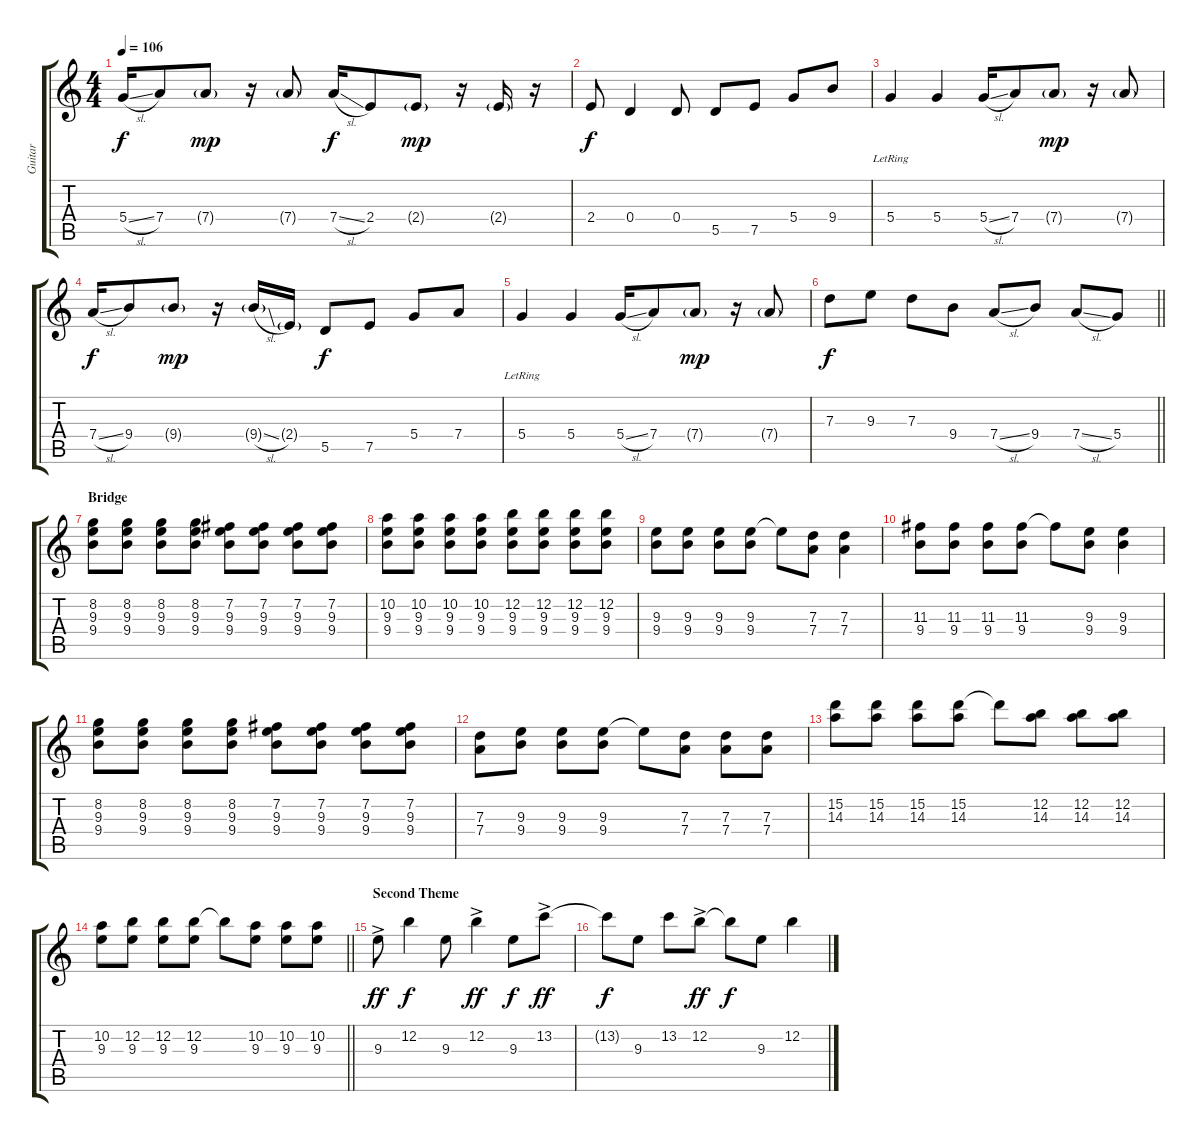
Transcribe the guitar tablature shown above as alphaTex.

\track ("Guitar" "Guitar") {instrument acousticguitarsteel}
\staff {score tabs}
\tuning (E4 B3 G3 D3 A2 E2) {hide}
\ts (4 4)
\tempo 106
\clef g2
\ks c
5.4{sl}.16{dy f} 7.4.8 7.4{g}.8{dy mp} r.16 7.4{g}.8 7.4{sl}.16{dy f} 2.4.8 2.4{g}.8{dy mp} r.16 2.4{g}.16 r.16 |
2.4.8{dy f} 0.4.4 0.4.8 5.5.8 7.5.8 5.4.8 9.4.8 |
5.4{lr}.4 5.4.4 5.4{sl}.16 7.4.8 7.4{g}.8{dy mp} r.16 7.4{g}.8 |
7.4{sl}.16{dy f} 9.4.8 9.4{g}.8{dy mp} r.16 9.4{sl g}.16 2.4{g}.16 5.5.8{dy f} 7.5.8 5.4.8 7.4.8 |
5.4{lr}.4 5.4.4 5.4{sl}.16 7.4.8 7.4{g}.8{dy mp} r.16 7.4{g}.8 |
\barLineRight lightlight
7.3.8{dy f} 9.3.8 7.3.8 9.4.8 7.4{sl}.8 9.4.8 7.4{sl}.8 5.4.8 |
\section ("" "Bridge")
(8.2 9.3 9.4).8 (8.2 9.3 9.4).8 (8.2 9.3 9.4).8 (8.2 9.3 9.4).8 (7.2 9.3 9.4).8 (7.2 9.3 9.4).8 (7.2 9.3 9.4).8 (7.2 9.3 9.4).8 |
(10.2 9.3 9.4).8 (10.2 9.3 9.4).8 (10.2 9.3 9.4).8 (10.2 9.3 9.4).8 (12.2 9.3 9.4).8 (12.2 9.3 9.4).8 (12.2 9.3 9.4).8 (12.2 9.3 9.4).8 |
(9.3 9.4).8 (9.3 9.4).8 (9.3 9.4).8 (9.3 9.4).8 9.3{t}.8 (7.3 7.4).8 (7.3 7.4).4 |
(11.3 9.4).8 (11.3 9.4).8 (11.3 9.4).8 (11.3 9.4).8 11.3{t}.8 (9.3 9.4).8 (9.3 9.4).4 |
(8.2 9.3 9.4).8 (8.2 9.3 9.4).8 (8.2 9.3 9.4).8 (8.2 9.3 9.4).8 (7.2 9.3 9.4).8 (7.2 9.3 9.4).8 (7.2 9.3 9.4).8 (7.2 9.3 9.4).8 |
(7.3 7.4).8 (9.3 9.4).8 (9.3 9.4).8 (9.3 9.4).8 9.3{t}.8 (7.3 7.4).8 (7.3 7.4).8 (7.3 7.4).8 |
(15.2 14.3).8 (15.2 14.3).8 (15.2 14.3).8 (15.2 14.3).8 15.2{t}.8 (12.2 14.3).8 (12.2 14.3).8 (12.2 14.3).8 |
\barLineRight lightlight
(10.2 9.3).8 (12.2 9.3).8 (12.2 9.3).8 (12.2 9.3).8 12.2{t}.8 (10.2 9.3).8 (10.2 9.3).8 (10.2 9.3).8 |
\section ("" "Second Theme")
9.3{ac}.8{dy ff} 12.2.4{dy f} 9.3.8 12.2{ac}.4{dy ff} 9.3.8{dy f} 13.2{ac}.8{dy ff} |
13.2{t}.8{dy f} 9.3.8 13.2.8 12.2{ac}.8{dy ff} 12.2{t}.8{dy f} 9.3.8 12.2.4
